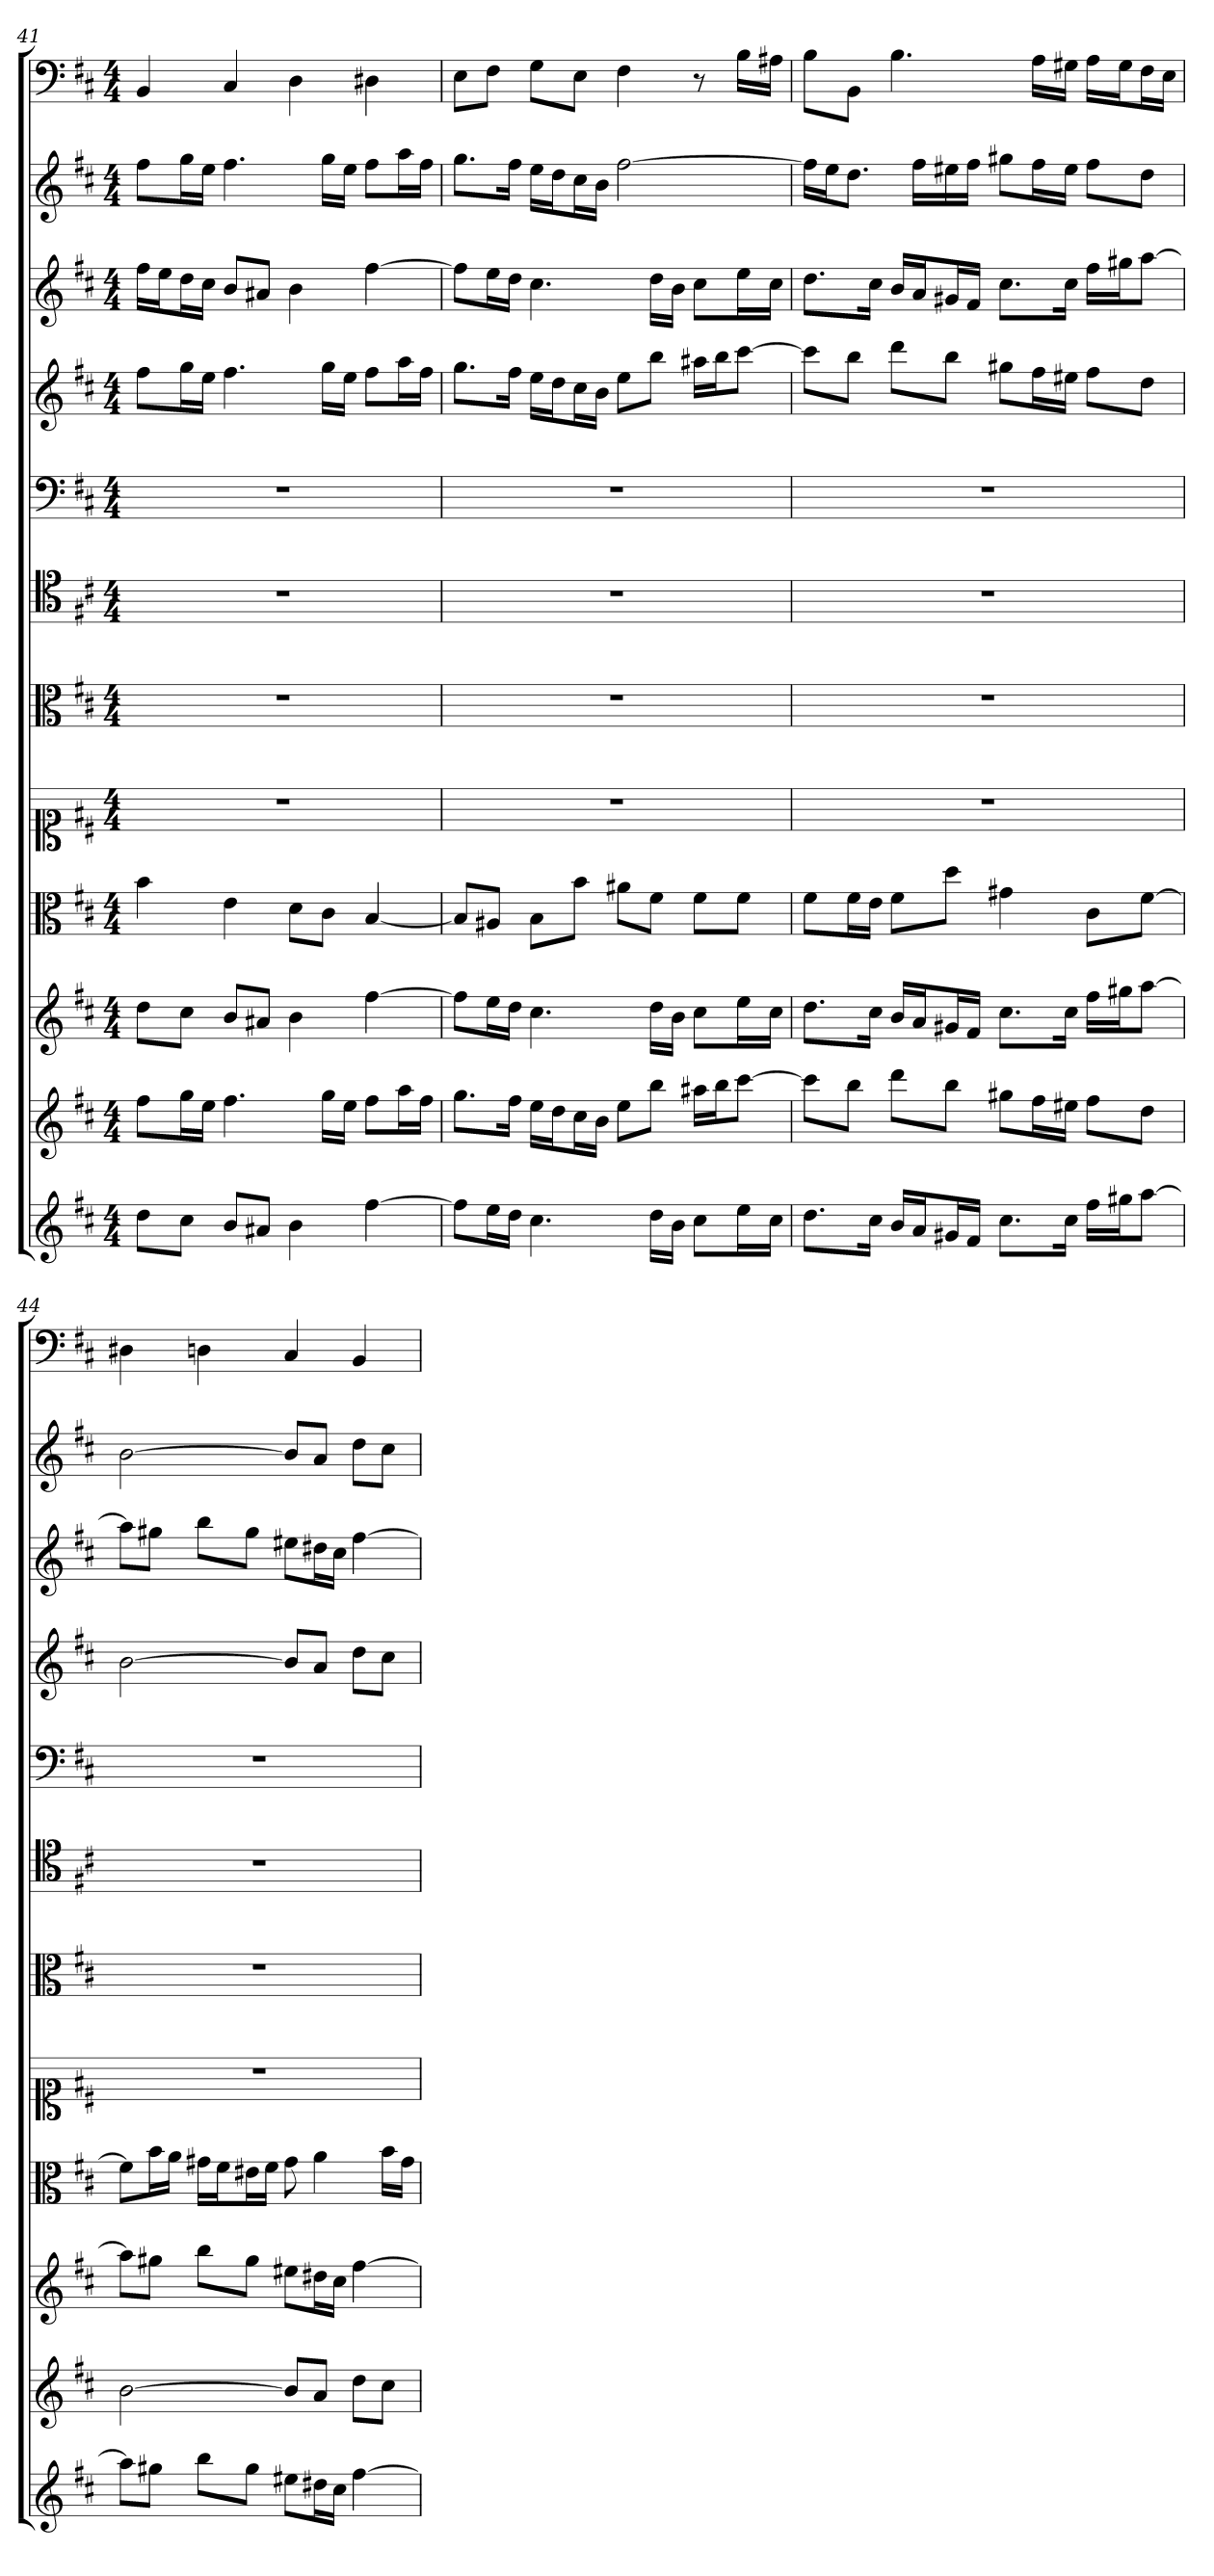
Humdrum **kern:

**kern	**kern	**kern	**kern	**kern	**kern	**kern	**kern	**kern	**kern	**kern	**kern
*part12	*part11	*part10	*part9	*part8	*part7	*part6	*part5	*part4	*part3	*part2	*part1
*staff12	*staff11	*staff10	*staff9	*staff8	*staff7	*staff6	*staff5	*staff4	*staff3	*staff2	*staff1
*	*	*	*clefC3	*clefC1	*clefC3	*clefC4	*clefF4	*	*	*	*clefF4
*k[f#c#]	*k[f#c#]	*k[f#c#]	*k[f#c#]	*k[f#c#]	*k[f#c#]	*k[f#c#]	*k[f#c#]	*k[f#c#]	*k[f#c#]	*k[f#c#]	*k[f#c#]
*b:	*b:	*b:	*b:	*b:	*b:	*b:	*b:	*b:	*b:	*b:	*b:
*M4/4	*M4/4	*M4/4	*M4/4	*M4/4	*M4/4	*M4/4	*M4/4	*M4/4	*M4/4	*M4/4	*M4/4
=41	=41	=41	=41	=41	=41	=41	=41	=41	=41	=41	=41
8ddL	8ff#L	8ddL	4b	1r	1r	1r	1r	8ff#L	16ff#LL	8ff#L	4BB
.	.	.	.	.	.	.	.	.	16eeJ	.	.
8cc#J	16ggL	8cc#J	.	.	.	.	.	16ggL	16ddL	16ggL	.
.	16eeJJ	.	.	.	.	.	.	16eeJJ	16cc#JJ	16eeJJ	.
8bL	4.ff#	8bL	4e	.	.	.	.	4.ff#	8bL	4.ff#	4C#
8a#XJ	.	8a#XJ	.	.	.	.	.	.	8a#XJ	.	.
4b	.	4b	8d\L	.	.	.	.	.	4b	.	4D
.	16ggLL	.	8c#\J	.	.	.	.	16ggLL	.	16ggLL	.
.	16eeJJ	.	.	.	.	.	.	16eeJJ	.	16eeJJ	.
[4ff#	8ff#L	[4ff#	[4B	.	.	.	.	8ff#L	[4ff#	8ff#L	4D#X
.	16aaL	.	.	.	.	.	.	16aaL	.	16aaL	.
.	16ff#JJ	.	.	.	.	.	.	16ff#JJ	.	16ff#JJ	.
=42	=42	=42	=42	=42	=42	=42	=42	=42	=42	=42	=42
8ff#L]	8.ggL	8ff#L]	8B/L]	1r	1r	1r	1r	8.ggL	8ff#L]	8.ggL	8E\L
16eeL	.	16eeL	8A#X/J	.	.	.	.	.	16eeL	.	8F#\J
16ddJJ	16ff#Jk	16ddJJ	.	.	.	.	.	16ff#Jk	16ddJJ	16ff#Jk	.
4.cc#	16eeLL	4.cc#	8B\L	.	.	.	.	16eeLL	4.cc#	16eeLL	8G\L
.	16ddJ	.	.	.	.	.	.	16ddJ	.	16ddJ	.
.	16cc#L	.	8b\J	.	.	.	.	16cc#L	.	16cc#L	8E\J
.	16bJJ	.	.	.	.	.	.	16bJJ	.	16bJJ	.
.	8eeL	.	8a#X\L	.	.	.	.	8eeL	.	[2ff#	4F#
16ddLL	8bbJ	16ddLL	8f#\J	.	.	.	.	8bbJ	16ddLL	.	.
16bJJ	.	16bJJ	.	.	.	.	.	.	16bJJ	.	.
8cc#L	16aa#XLL	8cc#L	8f#\L	.	.	.	.	16aa#XLL	8cc#L	.	8r
.	16bbJ	.	.	.	.	.	.	16bbJ	.	.	.
16eeL	[8ccc#J	16eeL	8f#\J	.	.	.	.	[8ccc#J	16eeL	.	16B\LL
16cc#JJ	.	16cc#JJ	.	.	.	.	.	.	16cc#JJ	.	16A#X\JJ
=43	=43	=43	=43	=43	=43	=43	=43	=43	=43	=43	=43
8.ddL	8ccc#L]	8.ddL	8f#\L	1r	1r	1r	1r	8ccc#L]	8.ddL	16ff#LL]	8B\L
.	.	.	.	.	.	.	.	.	.	16eeJ	.
.	8bbJ	.	16f#\L	.	.	.	.	8bbJ	.	8.ddJ	8BB\J
16cc#Jk	.	16cc#Jk	16e\JJ	.	.	.	.	.	16cc#Jk	.	.
16bLL	8dddL	16bLL	8f#\L	.	.	.	.	8dddL	16bLL	.	4.B
16aJ	.	16aJ	.	.	.	.	.	.	16aJ	16ff#LL	.
16g#XL	8bbJ	16g#XL	8dd\J	.	.	.	.	8bbJ	16g#XL	16ee#X	.
16f#JJ	.	16f#JJ	.	.	.	.	.	.	16f#JJ	16ff#JJ	.
8.cc#L	8gg#XL	8.cc#L	4g#X	.	.	.	.	8gg#XL	8.cc#L	8gg#XL	.
.	16ff#L	.	.	.	.	.	.	16ff#L	.	16ff#L	16A\LL
16cc#Jk	16ee#XJJ	16cc#Jk	.	.	.	.	.	16ee#XJJ	16cc#Jk	16ee#JJ	16G#X\JJ
16ff#LL	8ff#L	16ff#LL	8c#\L	.	.	.	.	8ff#L	16ff#LL	8ff#L	16A\LL
16gg#XJ	.	16gg#XJ	.	.	.	.	.	.	16gg#XJ	.	16G#\J
[8aaJ	8ddJ	[8aaJ	[8f#\J	.	.	.	.	8ddJ	[8aaJ	8ddJ	16F#\L
.	.	.	.	.	.	.	.	.	.	.	16E\JJ
=44	=44	=44	=44	=44	=44	=44	=44	=44	=44	=44	=44
8aaL]	[2b	8aaL]	8f#\L]	1r	1r	1r	1r	[2b	8aaL]	[2b	4D#X
8gg#XJ	.	8gg#XJ	16b\L	.	.	.	.	.	8gg#XJ	.	.
.	.	.	16a\JJ	.	.	.	.	.	.	.	.
8bbL	.	8bbL	16g#X\LL	.	.	.	.	.	8bbL	.	4Dn
.	.	.	16f#\J	.	.	.	.	.	.	.	.
8gg#J	.	8gg#J	16e#X\L	.	.	.	.	.	8gg#J	.	.
.	.	.	16f#\JJ	.	.	.	.	.	.	.	.
8ee#XL	8bL]	8ee#XL	8g#	.	.	.	.	8bL]	8ee#XL	8bL]	4C#
16dd#XL	8aJ	16dd#XL	4a	.	.	.	.	8aJ	16dd#XL	8aJ	.
16cc#JJ	.	16cc#JJ	.	.	.	.	.	.	16cc#JJ	.	.
[4ff#	8ddL	[4ff#	.	.	.	.	.	8ddL	[4ff#	8ddL	4BB
.	8cc#J	.	16b\LL	.	.	.	.	8cc#J	.	8cc#J	.
.	.	.	16g#\JJ	.	.	.	.	.	.	.	.
=	=	=	=	=	=	=	=	=	=	=	=
*-	*-	*-	*-	*-	*-	*-	*-	*-	*-	*-	*-
